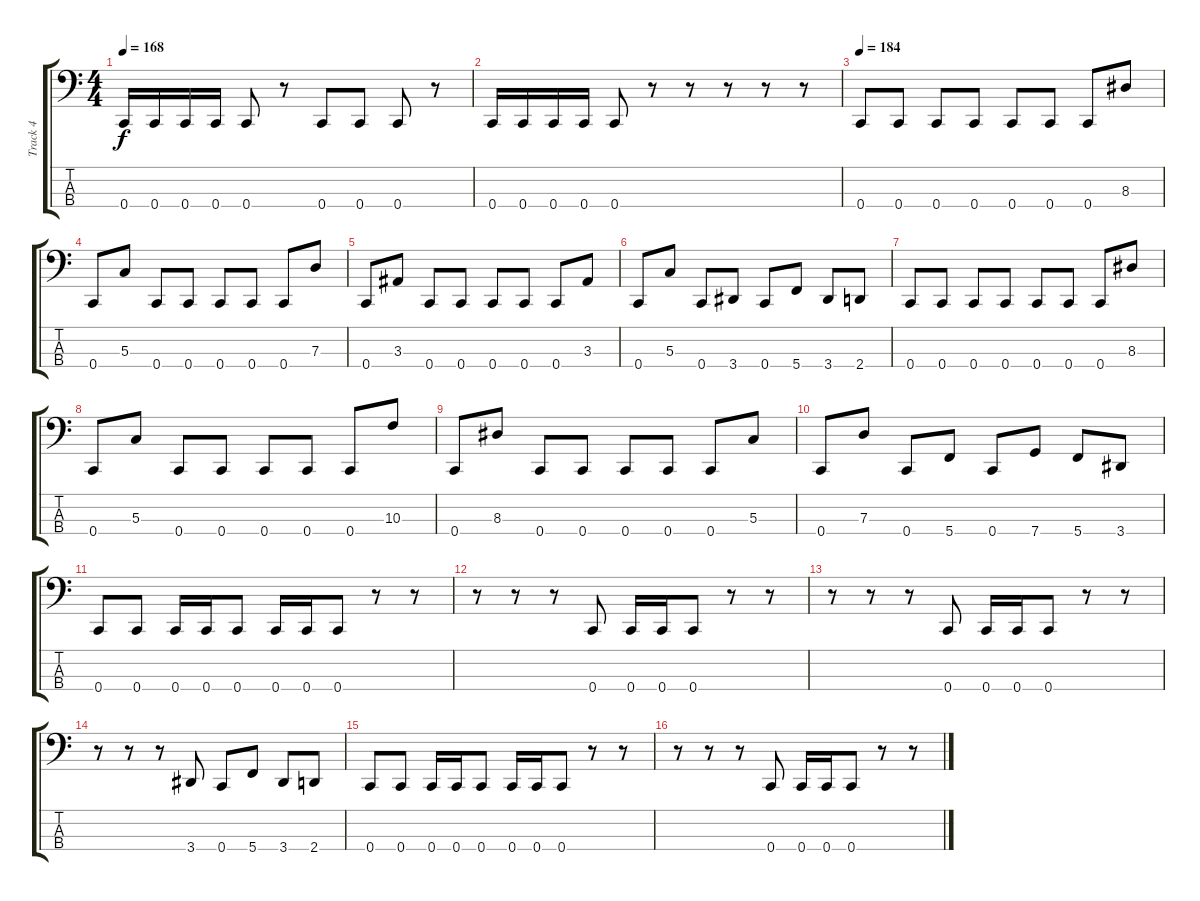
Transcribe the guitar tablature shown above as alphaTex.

\track ("Track 4" "Track 4") {instrument electricbasspick}
\staff {score tabs}
\tuning (F2 C2 G1 C1) {hide}
\ts (4 4)
\tempo 168
\clef f4
\ks c
0.4.16{dy f} 0.4.16 0.4.16 0.4.16 0.4.8 r.8 0.4.8 0.4.8 0.4.8 r.8 |
0.4.16 0.4.16 0.4.16 0.4.16 0.4.8 r.8 r.8 r.8 r.8 r.8 |
\tempo 184
0.4.8 0.4.8 0.4.8 0.4.8 0.4.8 0.4.8 0.4.8 8.3.8 |
0.4.8 5.3.8 0.4.8 0.4.8 0.4.8 0.4.8 0.4.8 7.3.8 |
0.4.8 3.3.8 0.4.8 0.4.8 0.4.8 0.4.8 0.4.8 3.3.8 |
0.4.8 5.3.8 0.4.8 3.4.8 0.4.8 5.4.8 3.4.8 2.4.8 |
0.4.8 0.4.8 0.4.8 0.4.8 0.4.8 0.4.8 0.4.8 8.3.8 |
0.4.8 5.3.8 0.4.8 0.4.8 0.4.8 0.4.8 0.4.8 10.3.8 |
0.4.8 8.3.8 0.4.8 0.4.8 0.4.8 0.4.8 0.4.8 5.3.8 |
0.4.8 7.3.8 0.4.8 5.4.8 0.4.8 7.4.8 5.4.8 3.4.8 |
0.4.8 0.4.8 0.4.16 0.4.16 0.4.8 0.4.16 0.4.16 0.4.8 r.8 r.8 |
r.8 r.8 r.8 0.4.8 0.4.16 0.4.16 0.4.8 r.8 r.8 |
r.8 r.8 r.8 0.4.8 0.4.16 0.4.16 0.4.8 r.8 r.8 |
r.8 r.8 r.8 3.4.8 0.4.8 5.4.8 3.4.8 2.4.8 |
0.4.8 0.4.8 0.4.16 0.4.16 0.4.8 0.4.16 0.4.16 0.4.8 r.8 r.8 |
r.8 r.8 r.8 0.4.8 0.4.16 0.4.16 0.4.8 r.8 r.8
